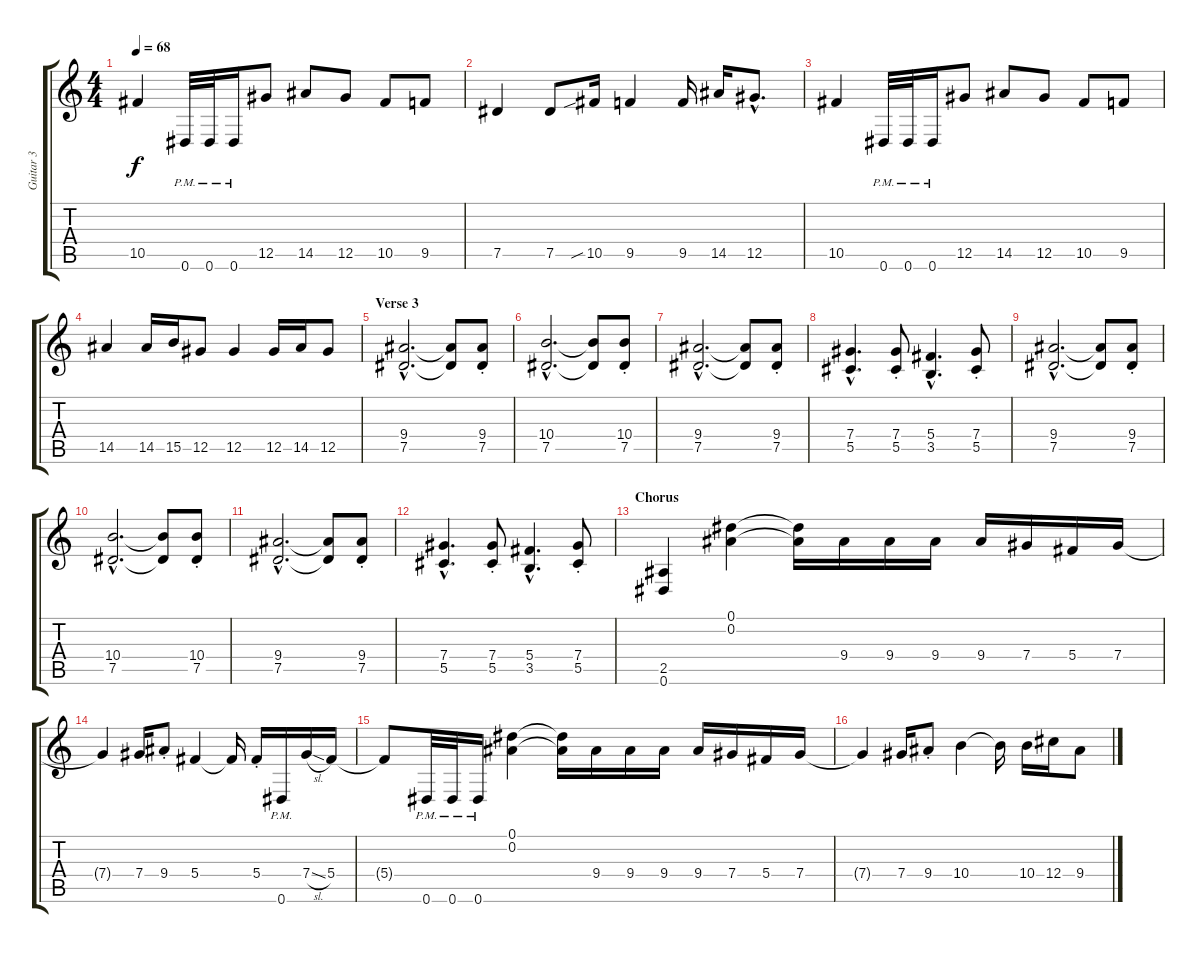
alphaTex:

\track ("Guitar 3" "Guitar 3") {instrument overdrivenguitar}
\staff {score tabs}
\tuning (Eb4 Bb3 Gb3 Db3 Ab2 Eb2) {hide}
\ts (4 4)
\tempo 68
\clef g2
\ks c
10.5.4{dy f} 0.6{pm}.32 0.6{pm}.32 0.6{pm}.16 12.5.8 14.5.8 12.5.8 10.5.8 9.5.8 |
7.5.4 7.5.8 10.5{sib}.16 9.5.4 9.5.16 14.5.16 12.5{hac}.8{d} |
10.5.4 0.6{pm}.32 0.6{pm}.32 0.6{pm}.16 12.5.8 14.5.8 12.5.8 10.5.8 9.5.8 |
14.5.4 14.5.16 15.5.16 12.5.8 12.5.4 12.5.16 14.5.16 12.5.8 |
\section ("" "Verse 3")
(9.4{hac} 7.5{hac}).2{d volume 8 balance 14 instrument overdrivenguitar} (9.4{t} 7.5{t}).8 (9.4{st} 7.5{st}).8 |
(10.4{hac} 7.5{hac}).2{d} (10.4{t} 7.5{t}).8 (10.4{st} 7.5{st}).8 |
(9.4{hac} 7.5{hac}).2{d} (9.4{t} 7.5{t}).8 (9.4{st} 7.5{st}).8 |
(7.4{hac} 5.5{hac}).4{d} (7.4{st} 5.5{st}).8 (5.4{hac} 3.5{hac}).4{d} (7.4{st} 5.5{st}).8 |
(9.4{hac} 7.5{hac}).2{d} (9.4{t} 7.5{t}).8 (9.4{st} 7.5{st}).8 |
(10.4{hac} 7.5{hac}).2{d} (10.4{t} 7.5{t}).8 (10.4{st} 7.5{st}).8 |
(9.4{hac} 7.5{hac}).2{d} (9.4{t} 7.5{t}).8 (9.4{st} 7.5{st}).8 |
(7.4{hac} 5.5{hac}).4{d} (7.4{st} 5.5{st}).8 (5.4{hac} 3.5{hac}).4{d} (7.4{st} 5.5{st}).8 |
\section ("" "Chorus")
(2.5 0.6).4{volume 13 balance 14 instrument distortionguitar} (0.1 0.2).4 (0.1{t} 0.2{t}).16 9.4.16 9.4.16 9.4.16 9.4.16 7.4.16 5.4.16 7.4.16 |
7.4{t}.4 7.4.16 9.4{st}.8 5.4.4 5.4{t}.16 5.4{st}.16 0.6{pm}.16 7.4{sl}.16 5.4.16 |
5.4{t}.8 0.6{pm}.32 0.6{pm}.32 0.6{pm}.16 (0.1 0.2).4 (0.1{t} 0.2{t}).16 9.4.16 9.4.16 9.4.16 9.4.16 7.4.16 5.4.16 7.4.16 |
7.4{t}.4 7.4.16 9.4{st}.8 10.4.4 10.4{t}.16 10.4.16 12.4.16 9.4.8
